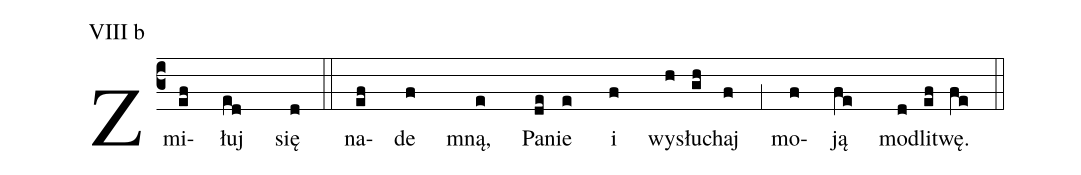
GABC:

annotation: VIII b;
%%
(c3)Zmi(ef)łuj(ed) się(d) (::)

na(ef)de(f) mną,(e) Pa(de)nie(e) i(f) wy(h)słu(gh)chaj(f) (,1) mo(f)ją(fe) mo(d)dli(ef)twę.(fe) (::) (z)
